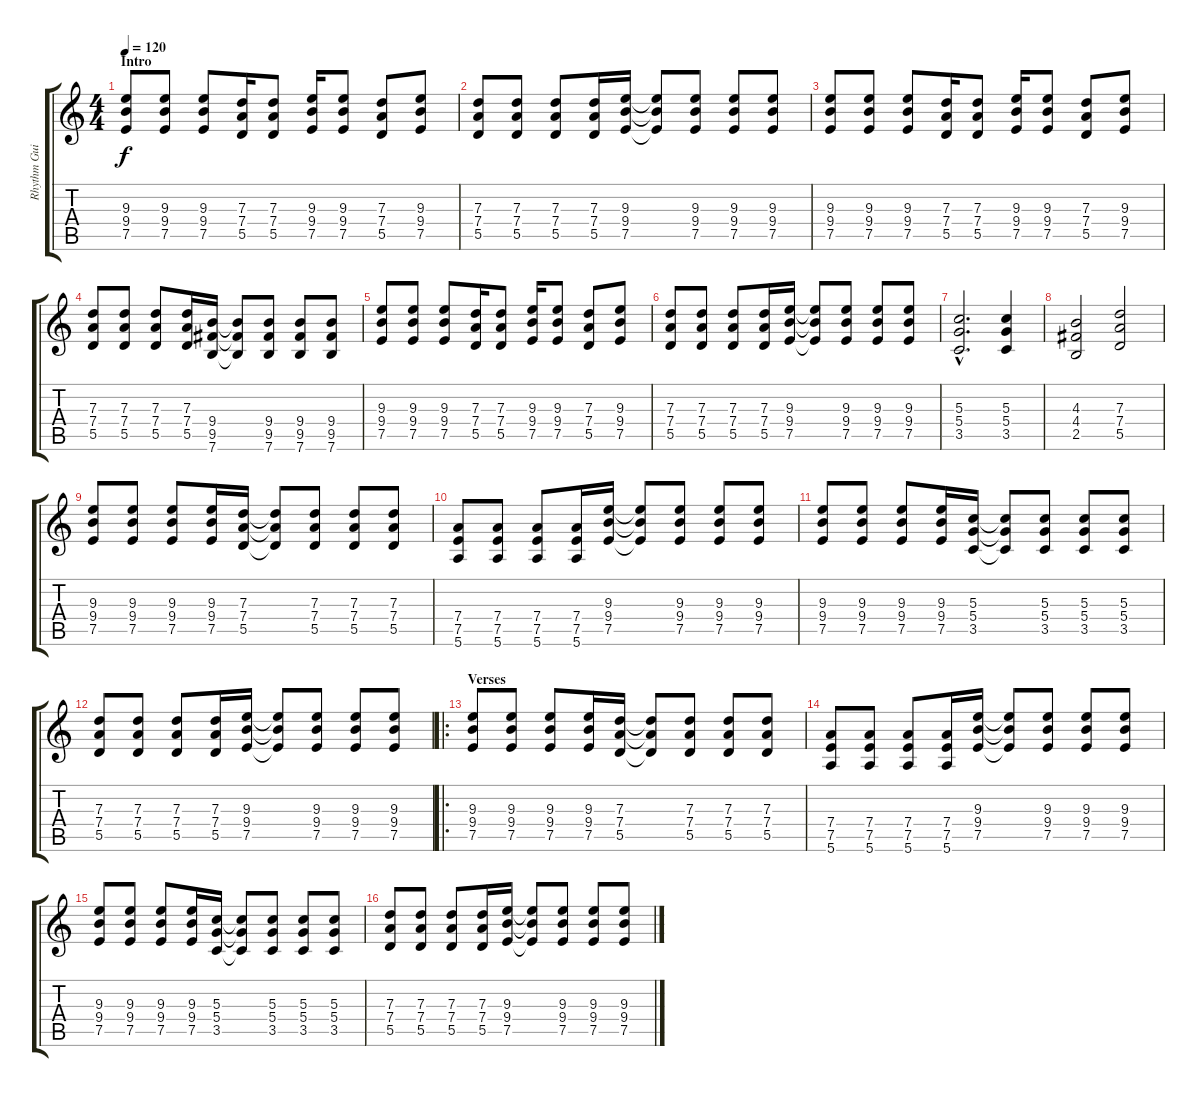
\track ("Rhythm Guitar" "Rhythm Gui") {instrument distortionguitar}
\staff {score tabs}
\tuning (E4 B3 G3 D3 A2 E2) {hide}
\ts (4 4)
\section ("" "Intro")
\tempo 120
\clef g2
\ks c
(9.3 9.4 7.5).8{dy f instrument distortionguitar} (9.3 9.4 7.5).8 (9.3 9.4 7.5).8 (7.3 7.4 5.5).16 (7.3 7.4 5.5).8 (9.3 9.4 7.5).16 (9.3 9.4 7.5).8 (7.3 7.4 5.5).8 (9.3 9.4 7.5).8 |
(7.3 7.4 5.5).8 (7.3 7.4 5.5).8 (7.3 7.4 5.5).8 (7.3 7.4 5.5).16 (9.3 9.4 7.5).16 (9.3{t} 9.4{t} 7.5{t}).8 (9.3 9.4 7.5).8 (9.3 9.4 7.5).8 (9.3 9.4 7.5).8 |
(9.3 9.4 7.5).8 (9.3 9.4 7.5).8 (9.3 9.4 7.5).8 (7.3 7.4 5.5).16 (7.3 7.4 5.5).8 (9.3 9.4 7.5).16 (9.3 9.4 7.5).8 (7.3 7.4 5.5).8 (9.3 9.4 7.5).8 |
(7.3 7.4 5.5).8 (7.3 7.4 5.5).8 (7.3 7.4 5.5).8 (7.3 7.4 5.5).16 (9.4 9.5 7.6).16 (9.4{t} 9.5{t} 7.6{t}).8 (9.4 9.5 7.6).8 (9.4 9.5 7.6).8 (9.4 9.5 7.6).8 |
(9.3 9.4 7.5).8 (9.3 9.4 7.5).8 (9.3 9.4 7.5).8 (7.3 7.4 5.5).16 (7.3 7.4 5.5).8 (9.3 9.4 7.5).16 (9.3 9.4 7.5).8 (7.3 7.4 5.5).8 (9.3 9.4 7.5).8 |
(7.3 7.4 5.5).8 (7.3 7.4 5.5).8 (7.3 7.4 5.5).8 (7.3 7.4 5.5).16 (9.3 9.4 7.5).16 (9.3{t} 9.4{t} 7.5{t}).8 (9.3 9.4 7.5).8 (9.3 9.4 7.5).8 (9.3 9.4 7.5).8 |
(5.3{hac} 5.4{hac} 3.5{hac}).2{d} (5.3 5.4 3.5).4 |
(4.3 4.4 2.5).2 (7.3 7.4 5.5).2 |
(9.3 9.4 7.5).8 (9.3 9.4 7.5).8 (9.3 9.4 7.5).8 (9.3 9.4 7.5).16 (7.3 7.4 5.5).16 (7.3{t} 7.4{t} 5.5{t}).8 (7.3 7.4 5.5).8 (7.3 7.4 5.5).8 (7.3 7.4 5.5).8 |
(7.4 7.5 5.6).8 (7.4 7.5 5.6).8 (7.4 7.5 5.6).8 (7.4 7.5 5.6).16 (9.3 9.4 7.5).16 (9.3{t} 9.4{t} 7.5{t}).8 (9.3 9.4 7.5).8 (9.3 9.4 7.5).8 (9.3 9.4 7.5).8 |
(9.3 9.4 7.5).8 (9.3 9.4 7.5).8 (9.3 9.4 7.5).8 (9.3 9.4 7.5).16 (5.3 5.4 3.5).16 (5.3{t} 5.4{t} 3.5{t}).8 (5.3 5.4 3.5).8 (5.3 5.4 3.5).8 (5.3 5.4 3.5).8 |
(7.3 7.4 5.5).8 (7.3 7.4 5.5).8 (7.3 7.4 5.5).8 (7.3 7.4 5.5).16 (9.3 9.4 7.5).16 (9.3{t} 9.4{t} 7.5{t}).8 (9.3 9.4 7.5).8 (9.3 9.4 7.5).8 (9.3 9.4 7.5).8 |
\ro
\section ("" "Verses")
(9.3 9.4 7.5).8 (9.3 9.4 7.5).8 (9.3 9.4 7.5).8 (9.3 9.4 7.5).16 (7.3 7.4 5.5).16 (7.3{t} 7.4{t} 5.5{t}).8 (7.3 7.4 5.5).8 (7.3 7.4 5.5).8 (7.3 7.4 5.5).8 |
(7.4 7.5 5.6).8 (7.4 7.5 5.6).8 (7.4 7.5 5.6).8 (7.4 7.5 5.6).16 (9.3 9.4 7.5).16 (9.3{t} 9.4{t} 7.5{t}).8 (9.3 9.4 7.5).8 (9.3 9.4 7.5).8 (9.3 9.4 7.5).8 |
(9.3 9.4 7.5).8 (9.3 9.4 7.5).8 (9.3 9.4 7.5).8 (9.3 9.4 7.5).16 (5.3 5.4 3.5).16 (5.3{t} 5.4{t} 3.5{t}).8 (5.3 5.4 3.5).8 (5.3 5.4 3.5).8 (5.3 5.4 3.5).8 |
(7.3 7.4 5.5).8 (7.3 7.4 5.5).8 (7.3 7.4 5.5).8 (7.3 7.4 5.5).16 (9.3 9.4 7.5).16 (9.3{t} 9.4{t} 7.5{t}).8 (9.3 9.4 7.5).8 (9.3 9.4 7.5).8 (9.3 9.4 7.5).8
